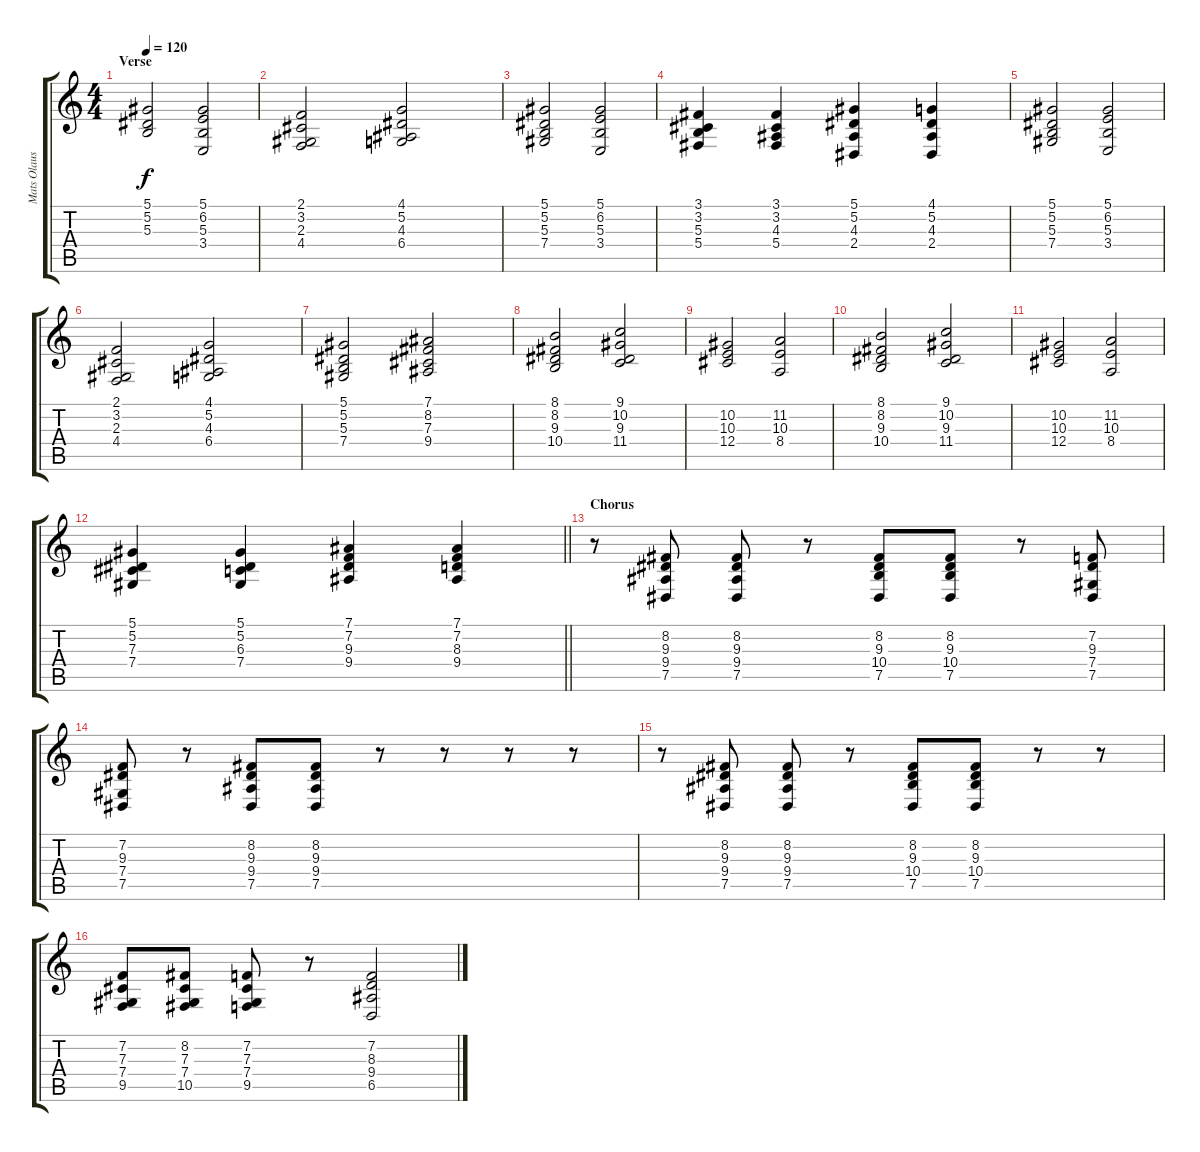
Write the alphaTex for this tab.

\track ("Mats Olausson" "Mats Olaus") {instrument stringensemble1}
\staff {score tabs}
\tuning (Eb4 Bb3 Gb3 Db3 Ab2 Eb2) {hide}
\ts (4 4)
\section ("" "Verse")
\tempo 120
\clef g2
\ks c
(5.1 5.2 5.3).2{dy f} (5.1 6.2 5.3 3.4).2 |
(2.1 3.2 2.3 4.4).2 (4.1 5.2 4.3 6.4).2 |
(5.1 5.2 5.3 7.4).2 (5.1 6.2 5.3 3.4).2 |
(3.1 3.2 5.3 5.4).4 (3.1 3.2 4.3 5.4).4 (5.1 5.2 4.3 2.4).4 (4.1 5.2 4.3 2.4).4 |
(5.1 5.2 5.3 7.4).2 (5.1 6.2 5.3 3.4).2 |
(2.1 3.2 2.3 4.4).2 (4.1 5.2 4.3 6.4).2 |
(5.1 5.2 5.3 7.4).2 (7.1 8.2 7.3 9.4).2 |
(8.1 8.2 9.3 10.4).2 (9.1 10.2 9.3 11.4).2 |
(10.2 10.3 12.4).2 (11.2 10.3 8.4).2 |
(8.1 8.2 9.3 10.4).2 (9.1 10.2 9.3 11.4).2 |
(10.2 10.3 12.4).2 (11.2 10.3 8.4).2 |
\barLineRight lightlight
(5.1 5.2 7.3 7.4).4 (5.1 5.2 6.3 7.4).4 (7.1 7.2 9.3 9.4).4 (7.1 7.2 8.3 9.4).4 |
\section ("" "Chorus")
r.8 (8.2 9.3 9.4 7.5).8 (8.2 9.3 9.4 7.5).8 r.8 (8.2 9.3 10.4 7.5).8 (8.2 9.3 10.4 7.5).8 r.8 (7.2 9.3 7.4 7.5).8 |
(7.2 9.3 7.4 7.5).8 r.8 (8.2 9.3 9.4 7.5).8 (8.2 9.3 9.4 7.5).8 r.8 r.8 r.8 r.8 |
r.8 (8.2 9.3 9.4 7.5).8 (8.2 9.3 9.4 7.5).8 r.8 (8.2 9.3 10.4 7.5).8 (8.2 9.3 10.4 7.5).8 r.8 r.8 |
(7.2 7.3 7.4 9.5).8 (8.2 7.3 7.4 10.5).8 (7.2 7.3 7.4 9.5).8 r.8 (7.2 8.3 9.4 6.5).2
